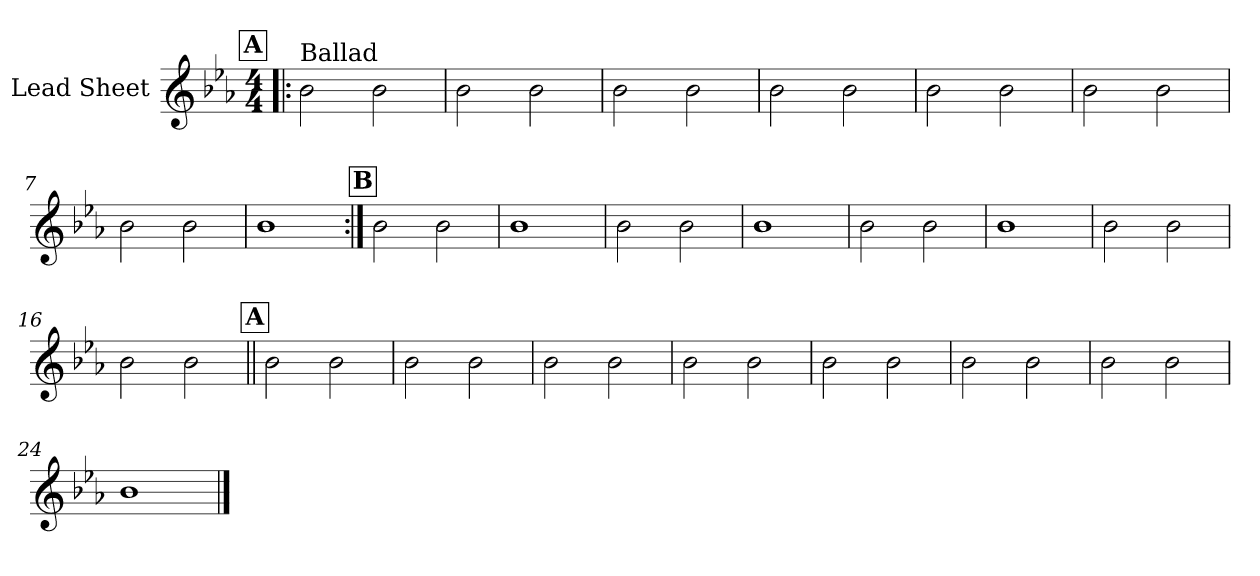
**kern
*part1
*staff1
*I"Lead Sheet
*clefG2
*k[b-e-a-]
*c:
*M4/4
!!LO:REH:place=s1:a:fs=14:t=A
=1!|:
!LO:TX:a:t=Ballad
2b-\
2b-\
=2
2b-\
2b-\
=3
2b-\
2b-\
=4
2b-\
2b-\
!!LO:LB:g=z
=5
2b-\
2b-\
=6
2b-\
2b-\
=7
2b-\
2b-\
=8
1b-
!!LO:LB:g=z
!!LO:REH:place=s1:a:fs=14:t=B
=9:|!
2b-\
2b-\
=10
1b-
=11
2b-\
2b-\
=12
1b-
!!LO:LB:g=z
=13
2b-\
2b-\
=14
1b-
=15
2b-\
2b-\
=16
2b-\
2b-\
!!LO:LB:g=z
!!LO:REH:place=s1:a:fs=14:t=A
=17||
2b-\
2b-\
=18
2b-\
2b-\
=19
2b-\
2b-\
=20
2b-\
2b-\
!!LO:LB:g=z
=21
2b-\
2b-\
=22
2b-\
2b-\
=23
2b-\
2b-\
=24
1b-
==
*-
